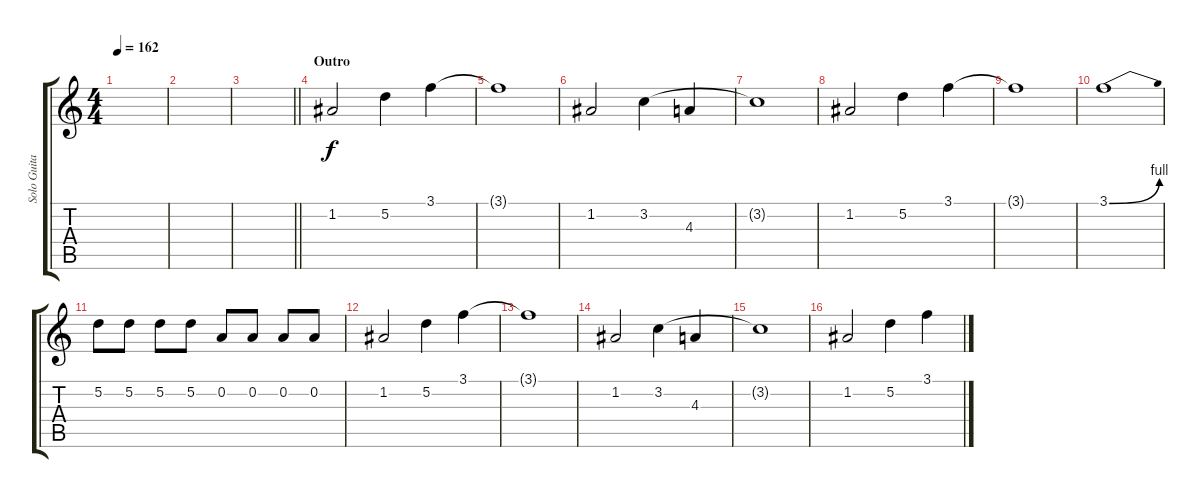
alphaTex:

\track ("Solo Guitar" "Solo Guita") {instrument distortionguitar}
\staff {score tabs}
\tuning (D4 A3 F3 C3 G2 C2) {hide}
\ts (4 4)
\tempo 162
\clef g2
\ks c
|
|
\barLineRight lightlight
|
\section ("" "Outro")
1.2.2 5.2.4 3.1.4 |
3.1{t}.1 |
1.2.2 3.2.4 4.3.4 |
3.2{t}.1 |
1.2.2 5.2.4 3.1.4 |
3.1{t}.1 |
3.1{be (bend 0 0 60 4)}.1 |
5.2.8 5.2.8 5.2.8 5.2.8 0.2.8 0.2.8 0.2.8 0.2.8 |
1.2.2 5.2.4 3.1.4 |
3.1{t}.1 |
1.2.2 3.2.4 4.3.4 |
3.2{t}.1 |
1.2.2 5.2.4 3.1.4
